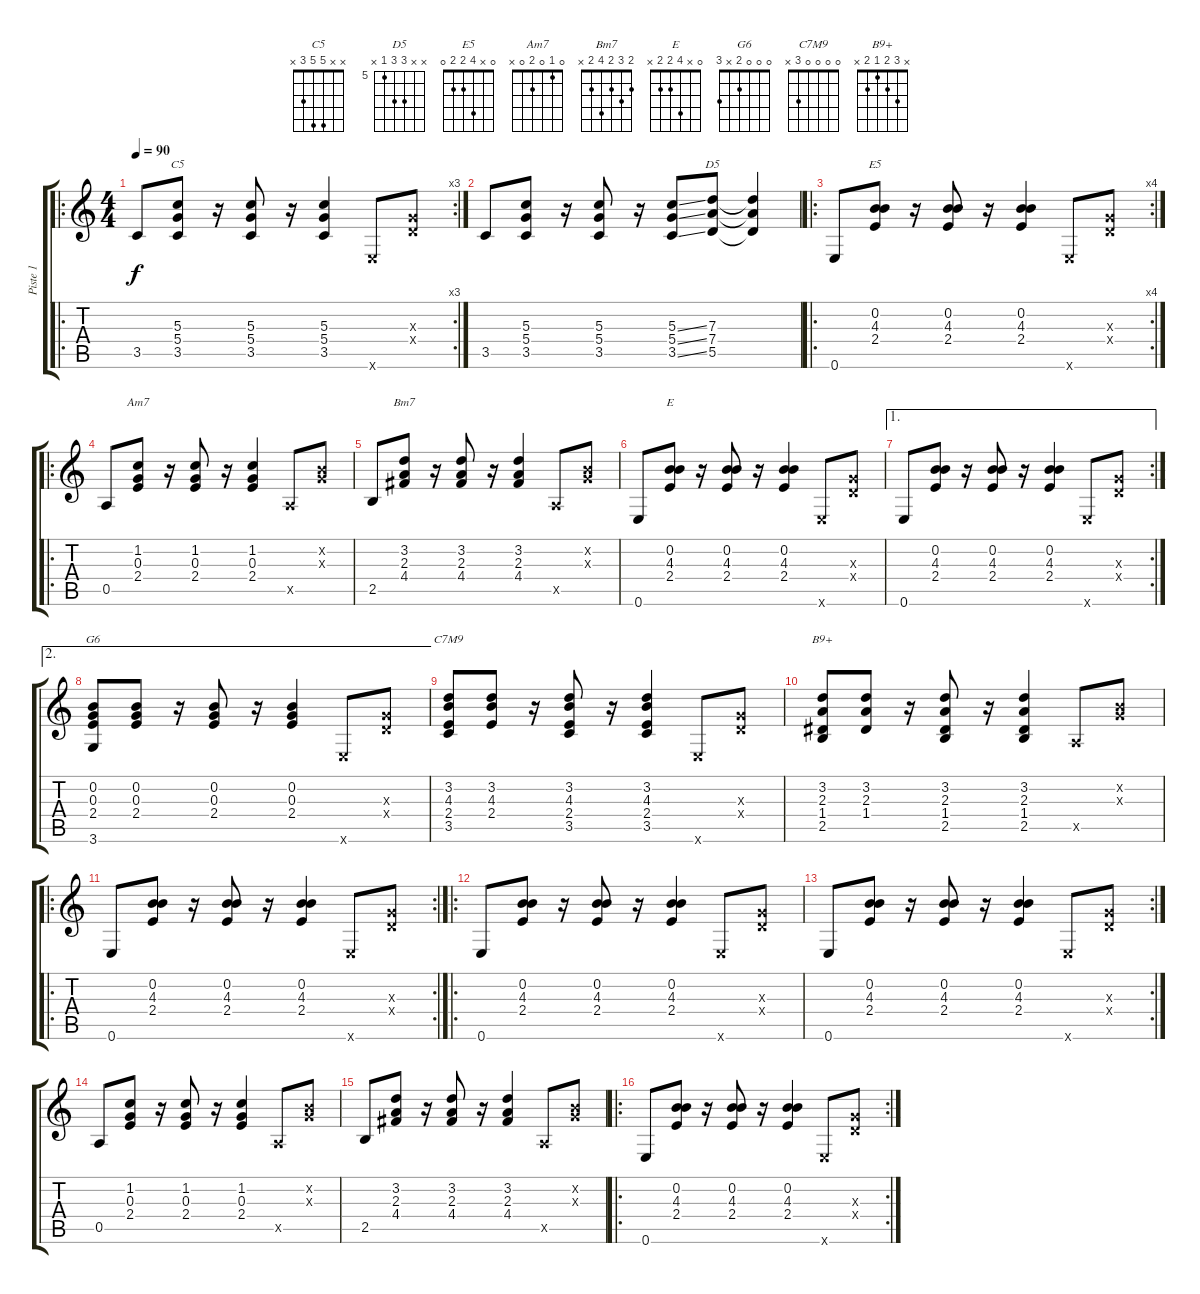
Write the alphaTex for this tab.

\track ("Piste 1" "Piste 1") {instrument acousticguitarsteel}
\staff {score tabs}
\tuning (E4 B3 G3 D3 A2 E2) {hide}
\chord ("C5" x x 5 5 3 x)
\chord ("D5" x x 7 7 5 x) {firstfret 5}
\chord ("E5" 0 x 4 2 2 0)
\chord ("Am7" 0 1 0 2 0 x)
\chord ("Bm7" 2 3 2 4 2 x)
\chord ("E" 0 x 4 2 2 x)
\chord ("G6" 0 0 0 2 x 3)
\chord ("C7M9" 0 0 0 0 3 x)
\chord ("B9+" x 3 2 1 2 x)
\ro
\rc 3
\ts (4 4)
\tempo 90
\clef g2
\ks c
3.5.8{dy f instrument acousticguitarsteel} (5.3 5.4 3.5).8{ch "C5"} r.16 (5.3 5.4 3.5).8 r.16 (5.3 5.4 3.5).4 0.6{x}.8 (0.3{x} 0.4{x}).8 |
3.5.8 (5.3 5.4 3.5).8 r.16 (5.3 5.4 3.5).8 r.16 (5.3{ss} 5.4{ss} 3.5{ss}).8 (7.3 7.4 5.5).8{ch "D5"} (7.3{t} 7.4{t} 5.5{t}).4 |
\ro
\rc 4
0.6.8 (0.2 4.3 2.4).8{ch "E5"} r.16 (0.2 4.3 2.4).8 r.16 (0.2 4.3 2.4).4 0.6{x}.8 (0.3{x} 0.4{x}).8 |
\ro
0.5.8 (1.2 0.3 2.4).8{ch "Am7"} r.16 (1.2 0.3 2.4).8 r.16 (1.2 0.3 2.4).4 0.5{x}.8 (0.2{x} 0.3{x}).8 |
2.5.8 (3.2 2.3 4.4).8{ch "Bm7"} r.16 (3.2 2.3 4.4).8 r.16 (3.2 2.3 4.4).4 0.5{x}.8 (0.2{x} 0.3{x}).8 |
0.6.8 (0.2 4.3 2.4).8{ch "E"} r.16 (0.2 4.3 2.4).8 r.16 (0.2 4.3 2.4).4 0.6{x}.8 (0.3{x} 0.4{x}).8 |
\ae 1
\rc 2
0.6.8 (0.2 4.3 2.4).8 r.16 (0.2 4.3 2.4).8 r.16 (0.2 4.3 2.4).4 0.6{x}.8 (0.3{x} 0.4{x}).8 |
\ae 2
(0.2 0.3 2.4 3.6).8{ch "G6"} (0.2 0.3 2.4).8 r.16 (0.2 0.3 2.4).8 r.16 (0.2 0.3 2.4).4 0.6{x}.8 (0.3{x} 0.4{x}).8 |
(3.2 4.3 2.4 3.5).8{ch "C7M9"} (3.2 4.3 2.4).8 r.16 (3.2 4.3 2.4 3.5).8 r.16 (3.2 4.3 2.4 3.5).4 0.6{x}.8 (0.3{x} 0.4{x}).8 |
(3.2 2.3 1.4 2.5).8{ch "B9+"} (3.2 2.3 1.4).8 r.16 (3.2 2.3 1.4 2.5).8 r.16 (3.2 2.3 1.4 2.5).4 0.5{x}.8 (0.2{x} 0.3{x}).8 |
\ro
\rc 2
0.6.8 (0.2 4.3 2.4).8 r.16 (0.2 4.3 2.4).8 r.16 (0.2 4.3 2.4).4 0.6{x}.8 (0.3{x} 0.4{x}).8 |
\ro
0.6.8 (0.2 4.3 2.4).8 r.16 (0.2 4.3 2.4).8 r.16 (0.2 4.3 2.4).4 0.6{x}.8 (0.3{x} 0.4{x}).8 |
\rc 2
0.6.8 (0.2 4.3 2.4).8 r.16 (0.2 4.3 2.4).8 r.16 (0.2 4.3 2.4).4 0.6{x}.8 (0.3{x} 0.4{x}).8 |
0.5.8 (1.2 0.3 2.4).8 r.16 (1.2 0.3 2.4).8 r.16 (1.2 0.3 2.4).4 0.5{x}.8 (0.2{x} 0.3{x}).8 |
2.5.8 (3.2 2.3 4.4).8 r.16 (3.2 2.3 4.4).8 r.16 (3.2 2.3 4.4).4 0.5{x}.8 (0.2{x} 0.3{x}).8 |
\ro
\rc 2
0.6.8 (0.2 4.3 2.4).8 r.16 (0.2 4.3 2.4).8 r.16 (0.2 4.3 2.4).4 0.6{x}.8 (0.3{x} 0.4{x}).8
